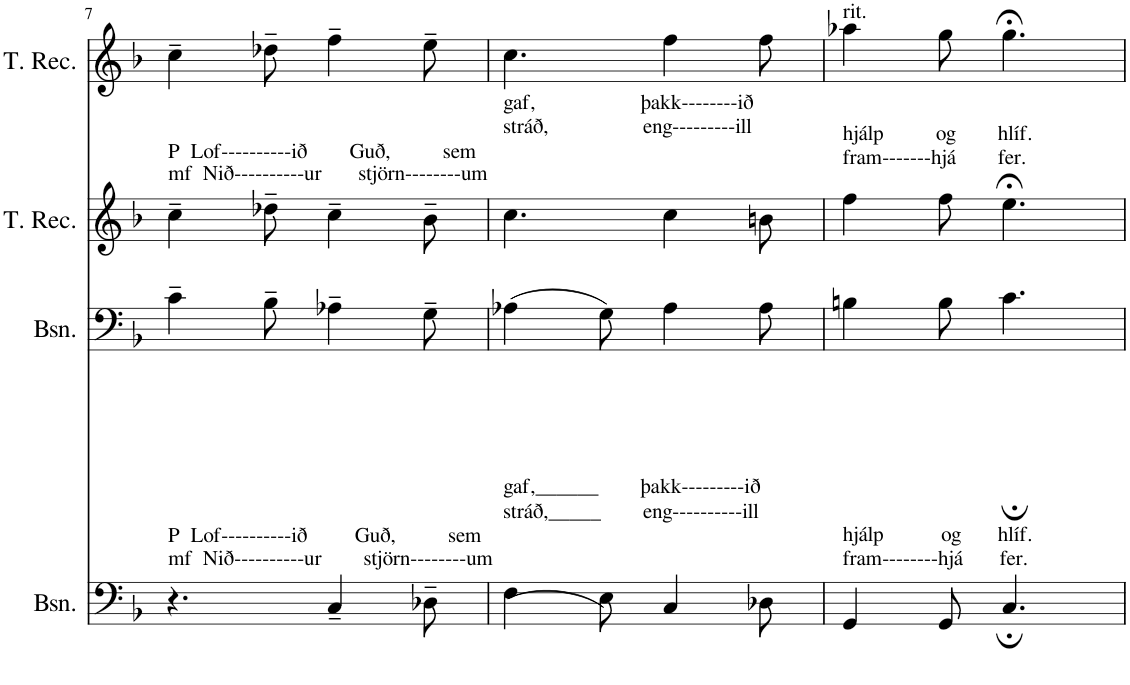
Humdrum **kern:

**kern	**kern	**kern	**kern
*part4	*part3	*part2	*part1
*staff4	*staff3	*staff2	*staff1
*I"Bassoon	*I"Bassoon	*I"Tenor Recorder	*I"Tenor Recorder
*I'Bsn.	*I'Bsn.	*I'T. Rec.	*I'T. Rec.
!!LO:PB:g=z
*clefF4	*clefF4	*clefG2	*clefG2
*k[b-]	*k[b-]	*k[b-]	*k[b-]
*M6/8	*M6/8	*M6/8	*M6/8
=7	=7	=7	=7
!	!	!LO:TX:a:t=mf  Nið----------ur       stjörn--------um	!
!	!	!LO:TX:a:t=P  Lof----------ið        Guð,          sem	!
!LO:TX:a:t=mf  Nið----------ur        stjörn--------um	!	!	!
!LO:TX:a:t=P  Lof----------ið         Guð,          sem	!	!	!
4.r	4c~\	4cc~\	4cc~\
.	8B-~\	8dd-X~\	8dd-X~\
4C~/	4A-X~\	4cc~\	4ff~\
8D-X~\	8G~\	8b-~\	8ee~\
=8	=8	=8	=8
!	!	!LO:TX:a:t=stráð,                  eng---------ill	!
!	!	!LO:TX:a:t=gaf,                    þakk--------ið	!
!LO:TX:a:t=stráð,_____        eng----------ill	!	!	!
!LO:TX:a:t=gaf,______        þakk---------ið	!	!	!
(4F\	(4A-X\	4.cc\	4.cc\
8E\)	8G\)	.	.
4C/	4A-\	4cc\	4ff\
8D-X\	8A-\	8bn\	8ff\
=9	=9	=9	=9
!	!	!	!LO:TX:a:t=rit.
!	!	!LO:TX:a:t=fram-------hjá        fer.	!
!	!	!LO:TX:a:t=hjálp          og        hlíf.	!
!LO:TX:a:t=fram--------hjá       fer.	!	!	!
!LO:TX:a:t=hjálp           og       hlíf.	!	!	!
4GG/	4Bn\	4ff\	4aa-X\
8GG/	8B\	8ff\	8gg\
4.C;/	4.c;\	4.ee;<\	4.gg;<\
=	=	=	=
*-	*-	*-	*-
